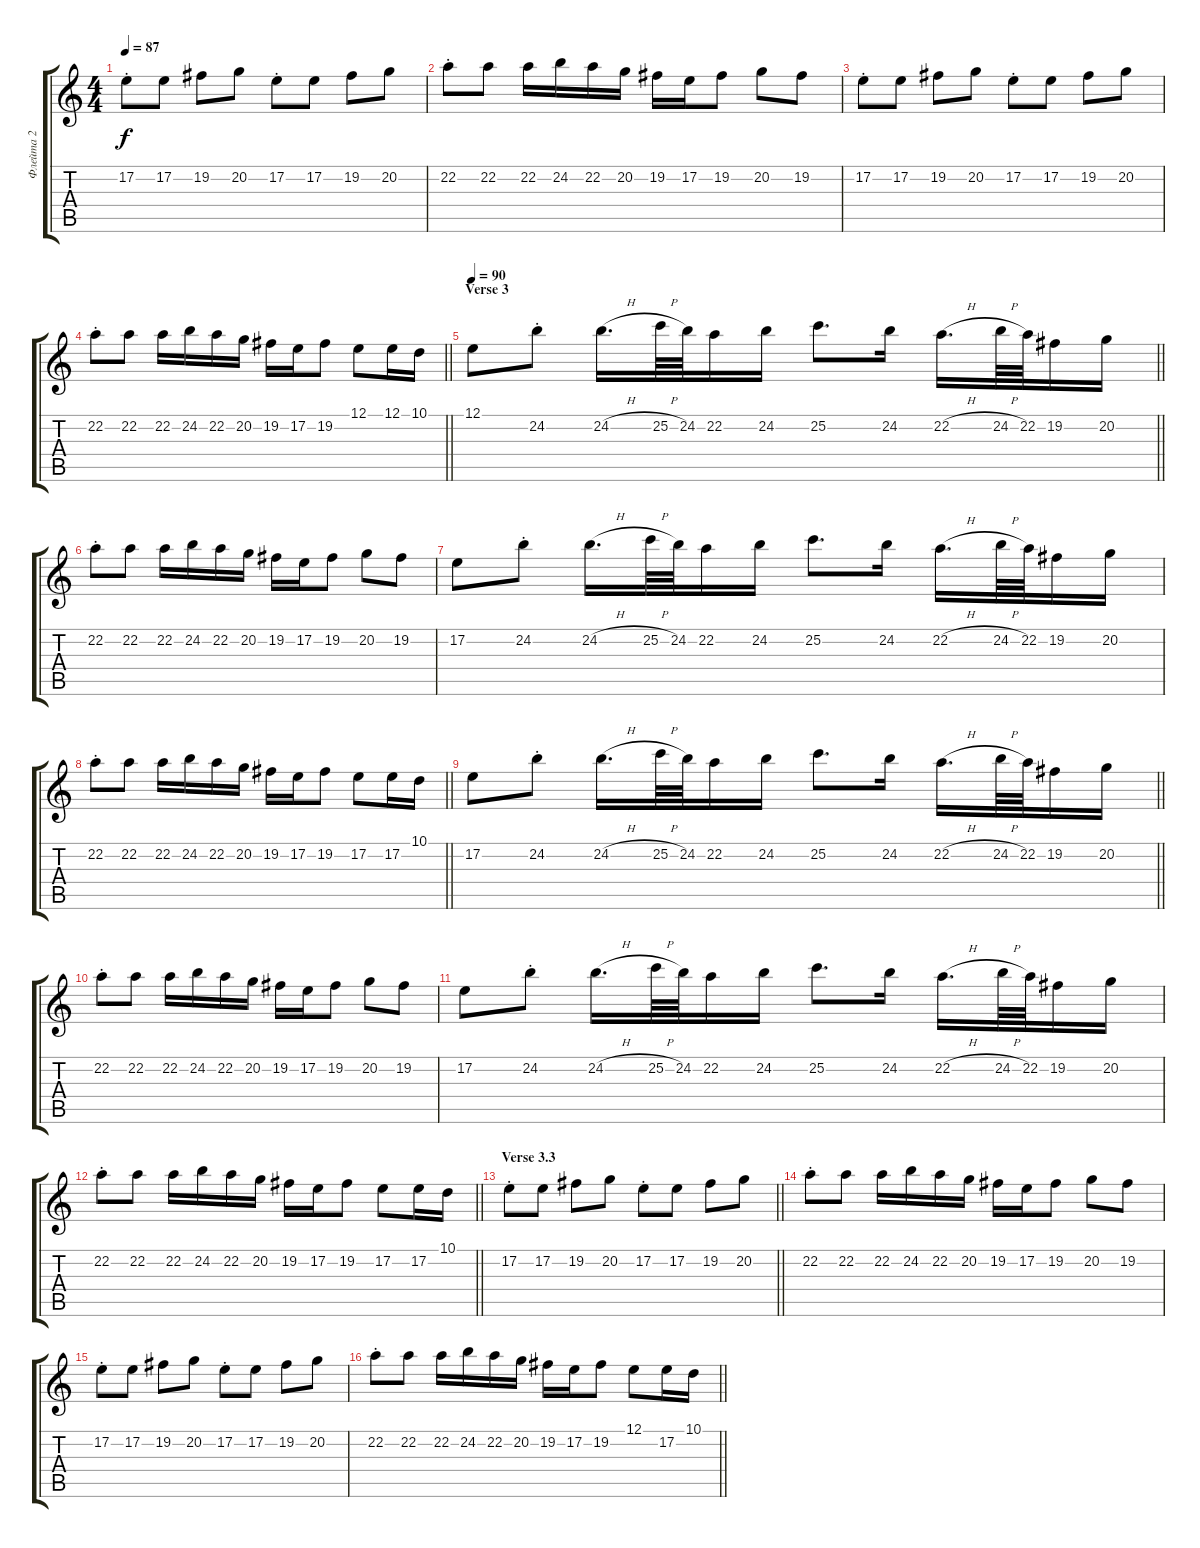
\track ("Флейта 2" "Флейта 2") {instrument flute}
\staff {score tabs}
\tuning (E4 B3 G3 D3 A2 E2) {hide}
\ts (4 4)
\tempo 87
\clef g2
\ks c
17.2{st}.8{dy f} 17.2.8 19.2.8 20.2.8 17.2{st}.8 17.2.8 19.2.8 20.2.8 |
22.2{st}.8 22.2.8 22.2.16 24.2.16 22.2.16 20.2.16 19.2.16 17.2.16 19.2.8 20.2.8 19.2.8 |
17.2{st}.8 17.2.8 19.2.8 20.2.8 17.2{st}.8 17.2.8 19.2.8 20.2.8 |
\barLineRight lightlight
22.2{st}.8 22.2.8 22.2.16 24.2.16 22.2.16 20.2.16 19.2.16 17.2.16 19.2.8 12.1.8 12.1.16{volume 10} 10.1.16 |
\section ("" "Verse 3")
\tempo 90
\barLineRight lightlight
12.1.8 24.2{st}.8 24.2{h}.16{d} 25.2{h}.64 24.2.64 22.2.16 24.2.16 25.2.8{d} 24.2.16 22.2{h}.16{d} 24.2{h}.64 22.2.64 19.2.16 20.2.16 |
22.2{st}.8 22.2.8 22.2.16 24.2.16 22.2.16 20.2.16 19.2.16 17.2.16 19.2.8 20.2.8 19.2.8 |
17.2.8 24.2{st}.8 24.2{h}.16{d} 25.2{h}.64 24.2.64 22.2.16 24.2.16 25.2.8{d} 24.2.16 22.2{h}.16{d} 24.2{h}.64 22.2.64 19.2.16 20.2.16 |
\barLineRight lightlight
22.2{st}.8 22.2.8 22.2.16 24.2.16 22.2.16 20.2.16 19.2.16 17.2.16 19.2.8 17.2.8 17.2.16 10.1.16 |
\barLineRight lightlight
17.2.8 24.2{st}.8 24.2{h}.16{d} 25.2{h}.64 24.2.64 22.2.16 24.2.16 25.2.8{d} 24.2.16 22.2{h}.16{d} 24.2{h}.64 22.2.64 19.2.16 20.2.16 |
22.2{st}.8 22.2.8 22.2.16 24.2.16 22.2.16 20.2.16 19.2.16 17.2.16 19.2.8 20.2.8 19.2.8 |
17.2.8 24.2{st}.8 24.2{h}.16{d} 25.2{h}.64 24.2.64 22.2.16 24.2.16 25.2.8{d} 24.2.16 22.2{h}.16{d} 24.2{h}.64 22.2.64 19.2.16 20.2.16 |
\barLineRight lightlight
22.2{st}.8 22.2.8 22.2.16 24.2.16 22.2.16 20.2.16 19.2.16 17.2.16 19.2.8 17.2.8 17.2.16{volume 10} 10.1.16 |
\section ("" "Verse 3.3")
\barLineRight lightlight
17.2{st}.8 17.2.8 19.2.8 20.2.8 17.2{st}.8 17.2.8 19.2.8 20.2.8 |
22.2{st}.8 22.2.8 22.2.16 24.2.16 22.2.16 20.2.16 19.2.16 17.2.16 19.2.8 20.2.8 19.2.8 |
17.2{st}.8 17.2.8 19.2.8 20.2.8 17.2{st}.8 17.2.8 19.2.8 20.2.8 |
\barLineRight lightlight
22.2{st}.8 22.2.8 22.2.16 24.2.16 22.2.16 20.2.16 19.2.16 17.2.16 19.2.8 12.1.8 17.2.16 10.1.16
